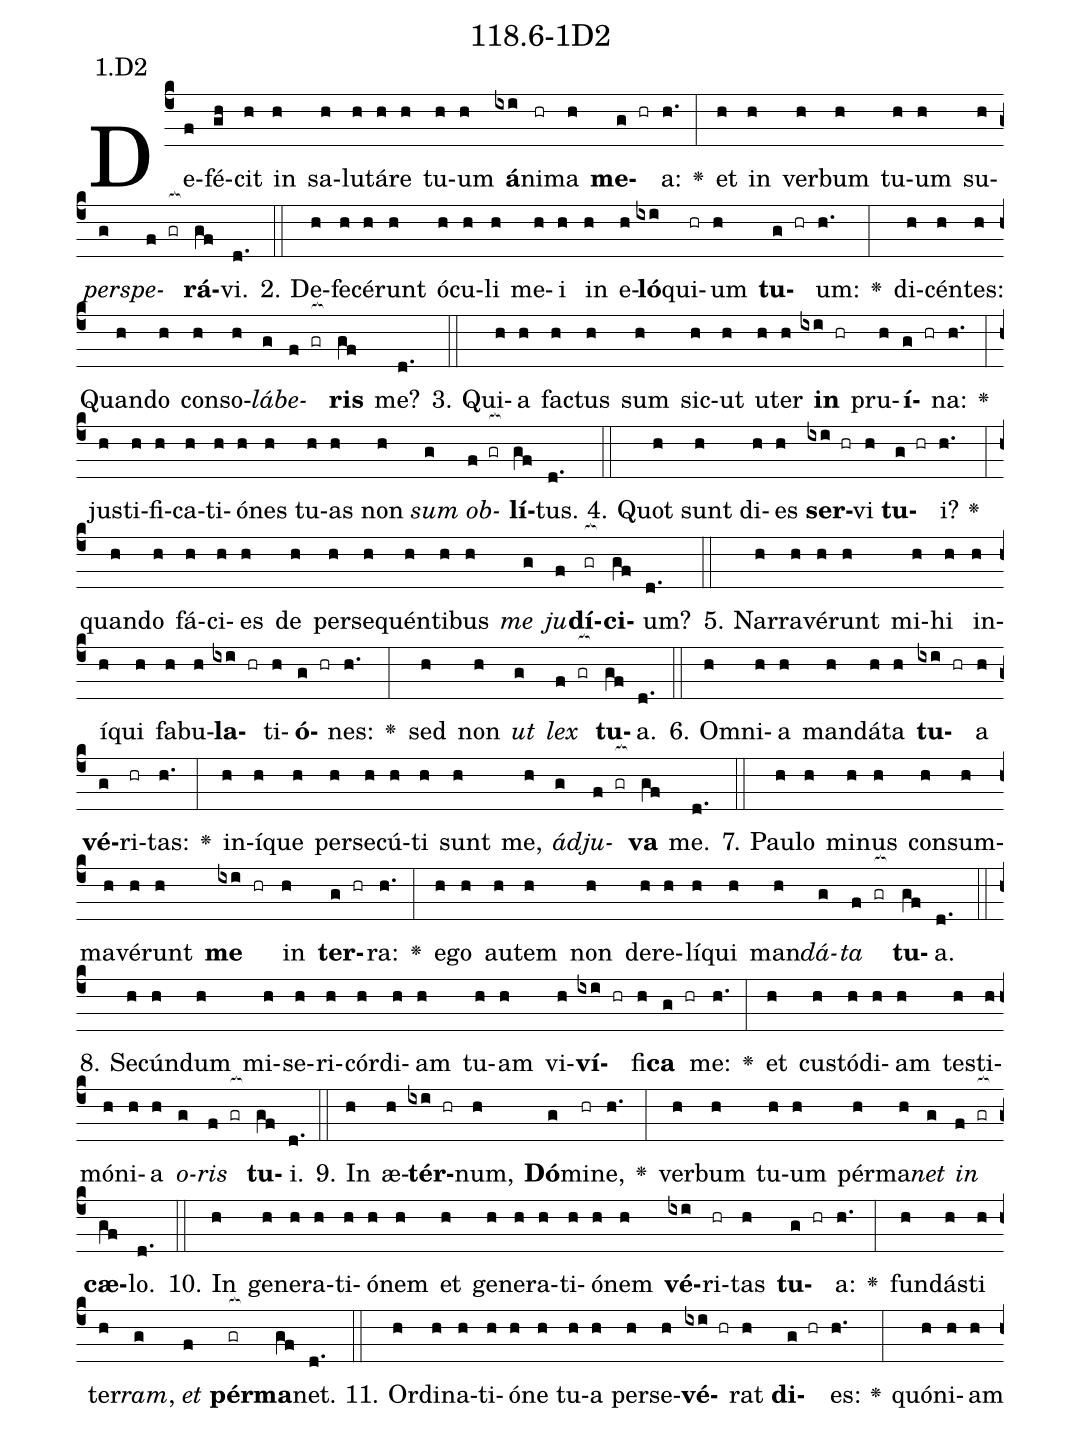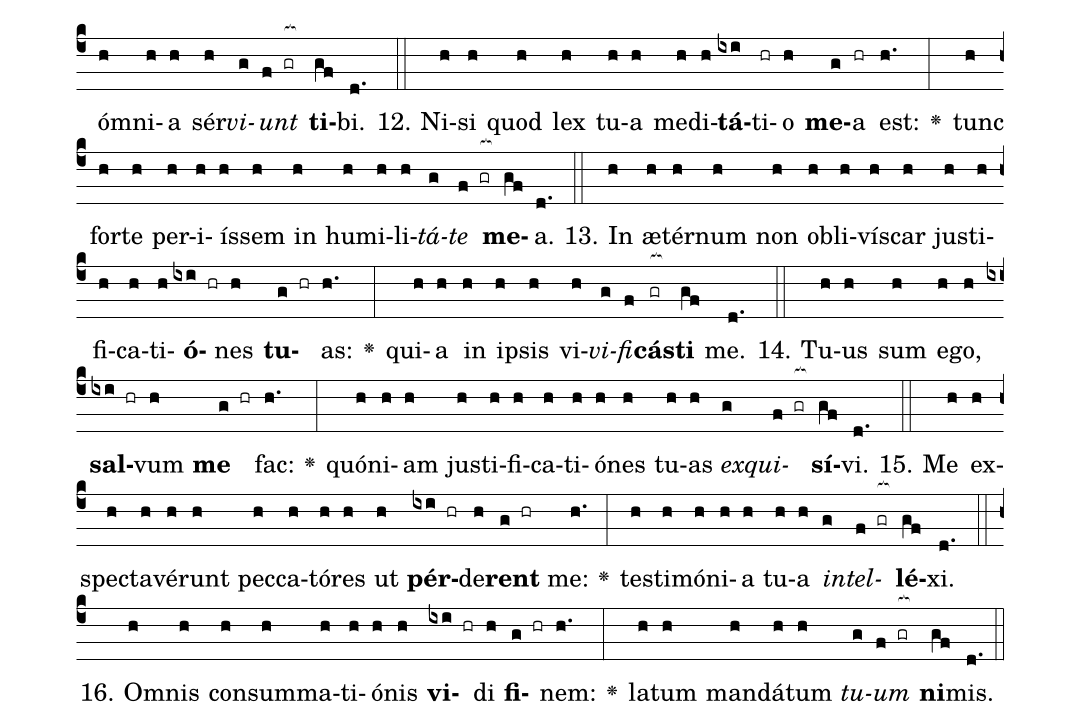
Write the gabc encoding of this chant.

name: 118.6-1D2;
annotation: 1.D2;
%%
(c4)De(f)fé(gh)cit(h) in(h) sa(h)lu(h)tá(h)re(h) tu(h)um(h) <b>á</b>(ixi)ni(hr)ma(h) <b>me</b>(g hr)a:(h.) <v>\greheightstar</v>(:) et(h) in(h) ver(h)bum(h) tu(h)um(h) su(h)<i>per</i>(g)<i>spe</i>(f gr[ocb:1{])<b>rá</b>(gf[ocb:0}])vi.(d.) (::)
2. De(h)fe(h)cé(h)runt(h) ó(h)cu(h)li(h) me(h)i(h) in(h) e(h)<b>ló</b>(ixi)qui(hr)um(h) <b>tu</b>(g hr)um:(h.) <v>\greheightstar</v>(:) di(h)cén(h)tes:(h) Quan(h)do(h) con(h)so(h)<i>lá</i>(g)<i>be</i>(f gr[ocb:1{])<b>ris</b>(gf[ocb:0}]) me?(d.) (::)
3. Qui(h)a(h) fac(h)tus(h) sum(h) sic(h)ut(h) u(h)ter(h) <b>in</b>(ixi hr) pru(h)<b>í</b>(g hr)na:(h.) <v>\greheightstar</v>(:) jus(h)ti(h)fi(h)ca(h)ti(h)ó(h)nes(h) tu(h)as(h) non(h) <i>sum</i>(g) <i>ob</i>(f gr[ocb:1{])<b>lí</b>(gf[ocb:0}])tus.(d.) (::)
4. Quot(h) sunt(h) di(h)es(h) <b>ser</b>(ixi hr)vi(h) <b>tu</b>(g hr)i?(h.) <v>\greheightstar</v>(:) quan(h)do(h) fá(h)ci(h)es(h) de(h) per(h)se(h)quén(h)ti(h)bus(h) <i>me</i>(g) <i>ju</i>(f)<b>dí</b>(gr[ocb:1{])<b>ci</b>(gf[ocb:0}])um?(d.) (::)
5. Nar(h)ra(h)vé(h)runt(h) mi(h)hi(h) in(h)í(h)qui(h) fa(h)bu(h)<b>la</b>(ixi hr)ti(h)<b>ó</b>(g hr)nes:(h.) <v>\greheightstar</v>(:) sed(h) non(h) <i>ut</i>(g) <i>lex</i>(f gr[ocb:1{]) <b>tu</b>(gf[ocb:0}])a.(d.) (::)
6. Om(h)ni(h)a(h) man(h)dá(h)ta(h) <b>tu</b>(ixi hr)a(h) <b>vé</b>(g)ri(hr)tas:(h.) <v>\greheightstar</v>(:) in(h)í(h)que(h) per(h)se(h)cú(h)ti(h) sunt(h) me,(h) <i>ád</i>(g)<i>ju</i>(f gr[ocb:1{])<b>va</b>(gf[ocb:0}]) me.(d.) (::)
7. Pau(h)lo(h) mi(h)nus(h) con(h)sum(h)ma(h)vé(h)runt(h) <b>me</b>(ixi hr) in(h) <b>ter</b>(g hr)ra:(h.) <v>\greheightstar</v>(:) e(h)go(h) au(h)tem(h) non(h) de(h)re(h)lí(h)qui(h) man(h)<i>dá</i>(g)<i>ta</i>(f gr[ocb:1{]) <b>tu</b>(gf[ocb:0}])a.(d.) (::)
8. Se(h)cún(h)dum(h) mi(h)se(h)ri(h)cór(h)di(h)am(h) tu(h)am(h) vi(h)<b>ví</b>(ixi hr)fi(h)<b>ca</b>(g hr) me:(h.) <v>\greheightstar</v>(:) et(h) cus(h)tó(h)di(h)am(h) tes(h)ti(h)mó(h)ni(h)a(h) <i>o</i>(g)<i>ris</i>(f gr[ocb:1{]) <b>tu</b>(gf[ocb:0}])i.(d.) (::)
9. In(h) æ(h)<b>tér</b>(ixi hr)num,(h) <b>Dó</b>(g)mi(hr)ne,(h.) <v>\greheightstar</v>(:) ver(h)bum(h) tu(h)um(h) pér(h)ma(h)<i>net</i>(g) <i>in</i>(f gr[ocb:1{]) <b>cæ</b>(gf[ocb:0}])lo.(d.) (::)
10. In(h) ge(h)ne(h)ra(h)ti(h)ó(h)nem(h) et(h) ge(h)ne(h)ra(h)ti(h)ó(h)nem(h) <b>vé</b>(ixi)ri(hr)tas(h) <b>tu</b>(g hr)a:(h.) <v>\greheightstar</v>(:) fun(h)dás(h)ti(h) ter(h)<i>ram</i>,(g) <i>et</i>(f) <b>pér</b>(gr[ocb:1{])<b>ma</b>(gf[ocb:0}])net.(d.) (::)
11. Or(h)di(h)na(h)ti(h)ó(h)ne(h) tu(h)a(h) per(h)se(h)<b>vé</b>(ixi hr)rat(h) <b>di</b>(g hr)es:(h.) <v>\greheightstar</v>(:) quón(h)i(h)am(h) óm(h)ni(h)a(h) sér(h)<i>vi</i>(g)<i>unt</i>(f gr[ocb:1{]) <b>ti</b>(gf[ocb:0}])bi.(d.) (::)
12. Ni(h)si(h) quod(h) lex(h) tu(h)a(h) me(h)di(h)<b>tá</b>(ixi)ti(hr)o(h) <b>me</b>(g)a(hr) est:(h.) <v>\greheightstar</v>(:) tunc(h) for(h)te(h) per(h)i(h)ís(h)sem(h) in(h) hu(h)mi(h)li(h)<i>tá</i>(g)<i>te</i>(f gr[ocb:1{]) <b>me</b>(gf[ocb:0}])a.(d.) (::)
13. In(h) æ(h)tér(h)num(h) non(h) ob(h)li(h)vís(h)car(h) jus(h)ti(h)fi(h)ca(h)ti(h)<b>ó</b>(ixi hr)nes(h) <b>tu</b>(g hr)as:(h.) <v>\greheightstar</v>(:) qui(h)a(h) in(h) ip(h)sis(h) vi(h)<i>vi</i>(g)<i>fi</i>(f)<b>cás</b>(gr[ocb:1{])<b>ti</b>(gf[ocb:0}]) me.(d.) (::)
14. Tu(h)us(h) sum(h) e(h)go,(h) <b>sal</b>(ixi hr)vum(h) <b>me</b>(g hr) fac:(h.) <v>\greheightstar</v>(:) quón(h)i(h)am(h) jus(h)ti(h)fi(h)ca(h)ti(h)ó(h)nes(h) tu(h)as(h) <i>ex</i>(g)<i>qui</i>(f gr[ocb:1{])<b>sí</b>(gf[ocb:0}])vi.(d.) (::)
15. Me(h) ex(h)spec(h)ta(h)vé(h)runt(h) pec(h)ca(h)tó(h)res(h) ut(h) <b>pér</b>(ixi hr)de(h)<b>rent</b>(g hr) me:(h.) <v>\greheightstar</v>(:) tes(h)ti(h)mó(h)ni(h)a(h) tu(h)a(h) <i>in</i>(g)<i>tel</i>(f gr[ocb:1{])<b>lé</b>(gf[ocb:0}])xi.(d.) (::)
16. Om(h)nis(h) con(h)sum(h)ma(h)ti(h)ó(h)nis(h) <b>vi</b>(ixi hr)di(h) <b>fi</b>(g hr)nem:(h.) <v>\greheightstar</v>(:) la(h)tum(h) man(h)dá(h)tum(h) <i>tu</i>(g)<i>um</i>(f gr[ocb:1{]) <b>ni</b>(gf[ocb:0}])mis.(d.) (::)
